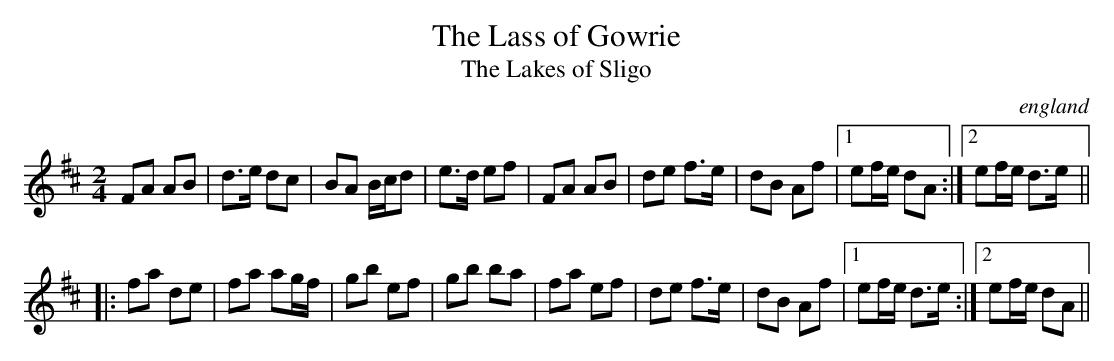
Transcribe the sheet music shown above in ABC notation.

X:1
T:Lass of Gowrie, The
T:Lakes of Sligo, The
O:england
M:2/4
L:1/8
K:D
FA AB|d>e dc|BA B/c/d|e>d ef|FA AB|de f>e|dB Af|1 ef/e/ dA:|2 ef/e/ d>e||
|:fa de|fa ag/f/|gb ef|gb ba|fa ef|de f>e|dB Af|1 ef/e/ d>e:|2 ef/e/ dA||
